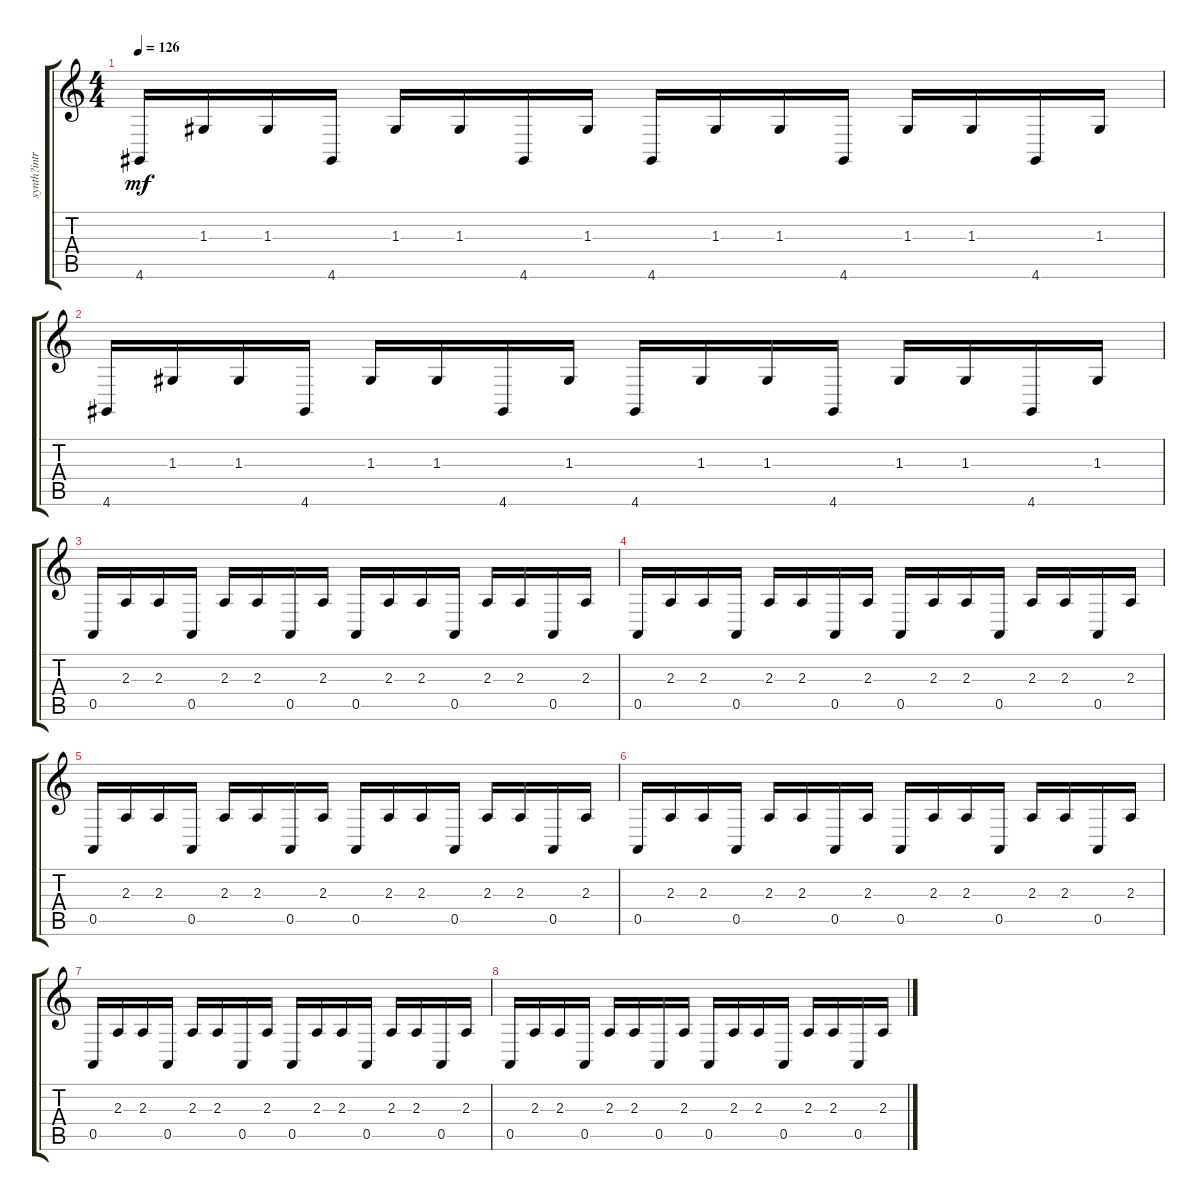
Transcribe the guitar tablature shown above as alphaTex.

\track ("synth?intro" "synth?intr") {instrument lead8bassandlead}
\staff {score tabs}
\tuning (E4 B3 G3 D3 A2 E2) {hide}
\ts (4 4)
\tempo 126
\clef g2
\ks c
4.6.16{dy mf} 1.3.16 1.3.16 4.6.16 1.3.16 1.3.16 4.6.16 1.3.16 4.6.16 1.3.16 1.3.16 4.6.16 1.3.16 1.3.16 4.6.16 1.3.16 |
4.6.16 1.3.16 1.3.16 4.6.16 1.3.16 1.3.16 4.6.16 1.3.16 4.6.16 1.3.16 1.3.16 4.6.16 1.3.16 1.3.16 4.6.16 1.3.16 |
0.5.16 2.3.16 2.3.16 0.5.16 2.3.16 2.3.16 0.5.16 2.3.16 0.5.16 2.3.16 2.3.16 0.5.16 2.3.16 2.3.16 0.5.16 2.3.16 |
0.5.16 2.3.16 2.3.16 0.5.16 2.3.16 2.3.16 0.5.16 2.3.16 0.5.16 2.3.16 2.3.16 0.5.16 2.3.16 2.3.16 0.5.16 2.3.16 |
0.5.16 2.3.16 2.3.16 0.5.16 2.3.16 2.3.16 0.5.16 2.3.16 0.5.16 2.3.16 2.3.16 0.5.16 2.3.16 2.3.16 0.5.16 2.3.16 |
0.5.16 2.3.16 2.3.16 0.5.16 2.3.16 2.3.16 0.5.16 2.3.16 0.5.16 2.3.16 2.3.16 0.5.16 2.3.16 2.3.16 0.5.16 2.3.16 |
0.5.16 2.3.16 2.3.16 0.5.16 2.3.16 2.3.16 0.5.16 2.3.16 0.5.16 2.3.16 2.3.16 0.5.16 2.3.16 2.3.16 0.5.16 2.3.16 |
0.5.16 2.3.16 2.3.16 0.5.16 2.3.16 2.3.16 0.5.16 2.3.16 0.5.16 2.3.16 2.3.16 0.5.16 2.3.16 2.3.16 0.5.16 2.3.16
